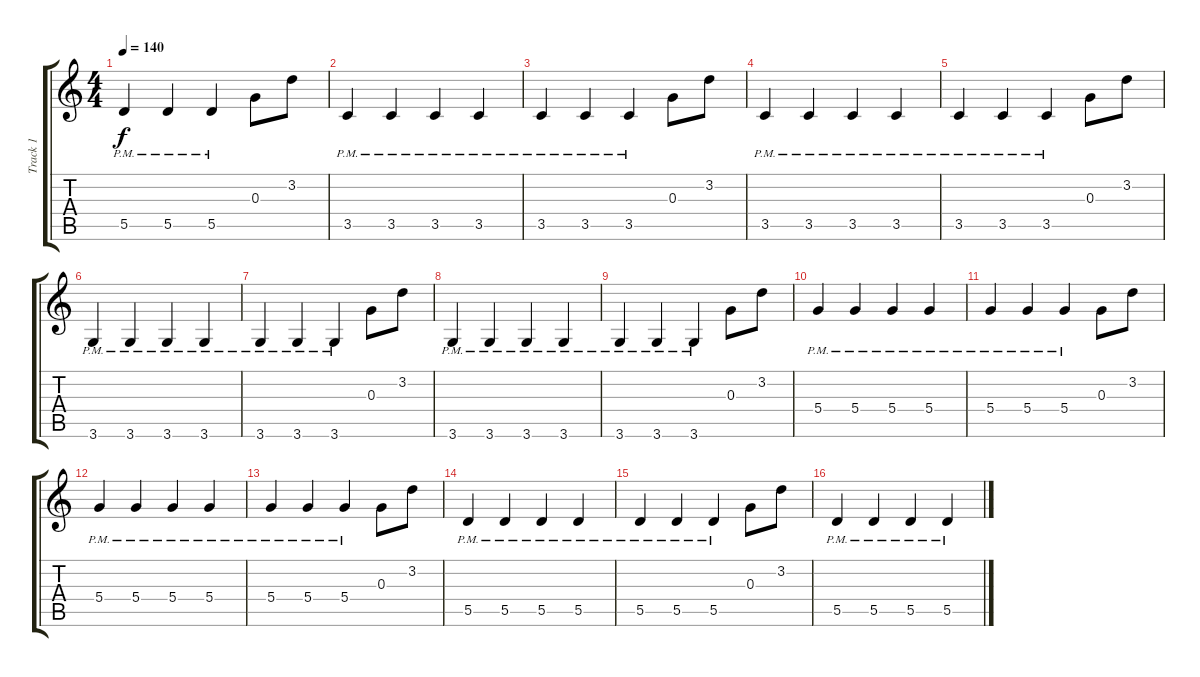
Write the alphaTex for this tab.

\track ("Track 1" "Track 1") {instrument acousticguitarsteel}
\staff {score tabs}
\tuning (E4 B3 G3 D3 A2 E2) {hide}
\ts (4 4)
\tempo 140
\clef g2
\ks c
5.5{pm}.4{dy f} 5.5{pm}.4 5.5{pm}.4 0.3.8 3.2.8 |
3.5{pm}.4 3.5{pm}.4 3.5{pm}.4 3.5{pm}.4 |
3.5{pm}.4 3.5{pm}.4 3.5{pm}.4 0.3.8 3.2.8 |
3.5{pm}.4 3.5{pm}.4 3.5{pm}.4 3.5{pm}.4 |
3.5{pm}.4 3.5{pm}.4 3.5{pm}.4 0.3.8 3.2.8 |
3.6{pm}.4 3.6{pm}.4 3.6{pm}.4 3.6{pm}.4 |
3.6{pm}.4 3.6{pm}.4 3.6{pm}.4 0.3.8 3.2.8 |
3.6{pm}.4 3.6{pm}.4 3.6{pm}.4 3.6{pm}.4 |
3.6{pm}.4 3.6{pm}.4 3.6{pm}.4 0.3.8 3.2.8 |
5.4{pm}.4 5.4{pm}.4 5.4{pm}.4 5.4{pm}.4 |
5.4{pm}.4 5.4{pm}.4 5.4{pm}.4 0.3.8 3.2.8 |
5.4{pm}.4 5.4{pm}.4 5.4{pm}.4 5.4{pm}.4 |
5.4{pm}.4 5.4{pm}.4 5.4{pm}.4 0.3.8 3.2.8 |
5.5{pm}.4 5.5{pm}.4 5.5{pm}.4 5.5{pm}.4 |
5.5{pm}.4 5.5{pm}.4 5.5{pm}.4 0.3.8 3.2.8 |
5.5{pm}.4 5.5{pm}.4 5.5{pm}.4 5.5{pm}.4
